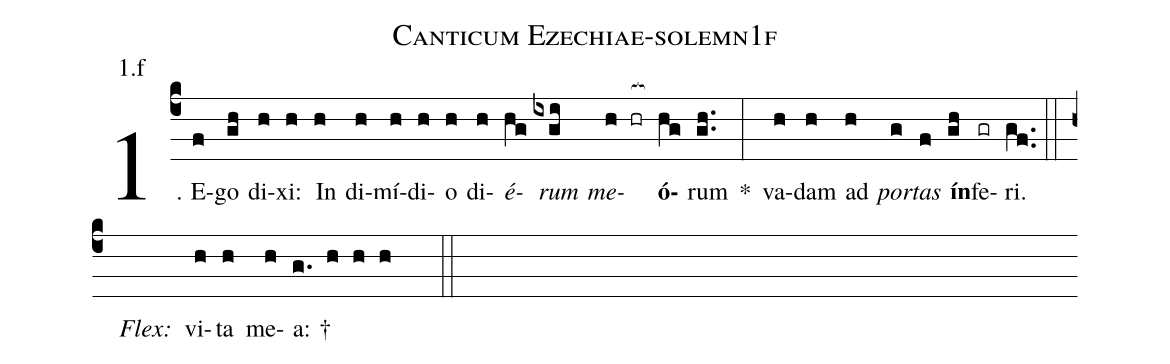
name: Canticum Ezechiae-solemn1f;
annotation: 1.f;
%%
(c4)1. E(f)go(gh) di(h)xi:(h) In(h) di(h)mí(h)di(h)o(h) di(h)<i>é</i>(hg)<i>rum</i>(ixgi) <i>me</i>(h hr[ocb:1{])<b>ó</b>(hg[ocb:0}])rum(gh..) *(:) va(h)dam(h) ad(h) <i>por</i>(g)<i>tas</i>(f) <b>ín</b>(gh)fe(gr)ri.(gf..) (::)
<i>Flex:</i>()  vi(h)ta(h) me(h)a: †(g. h h h  ::)
